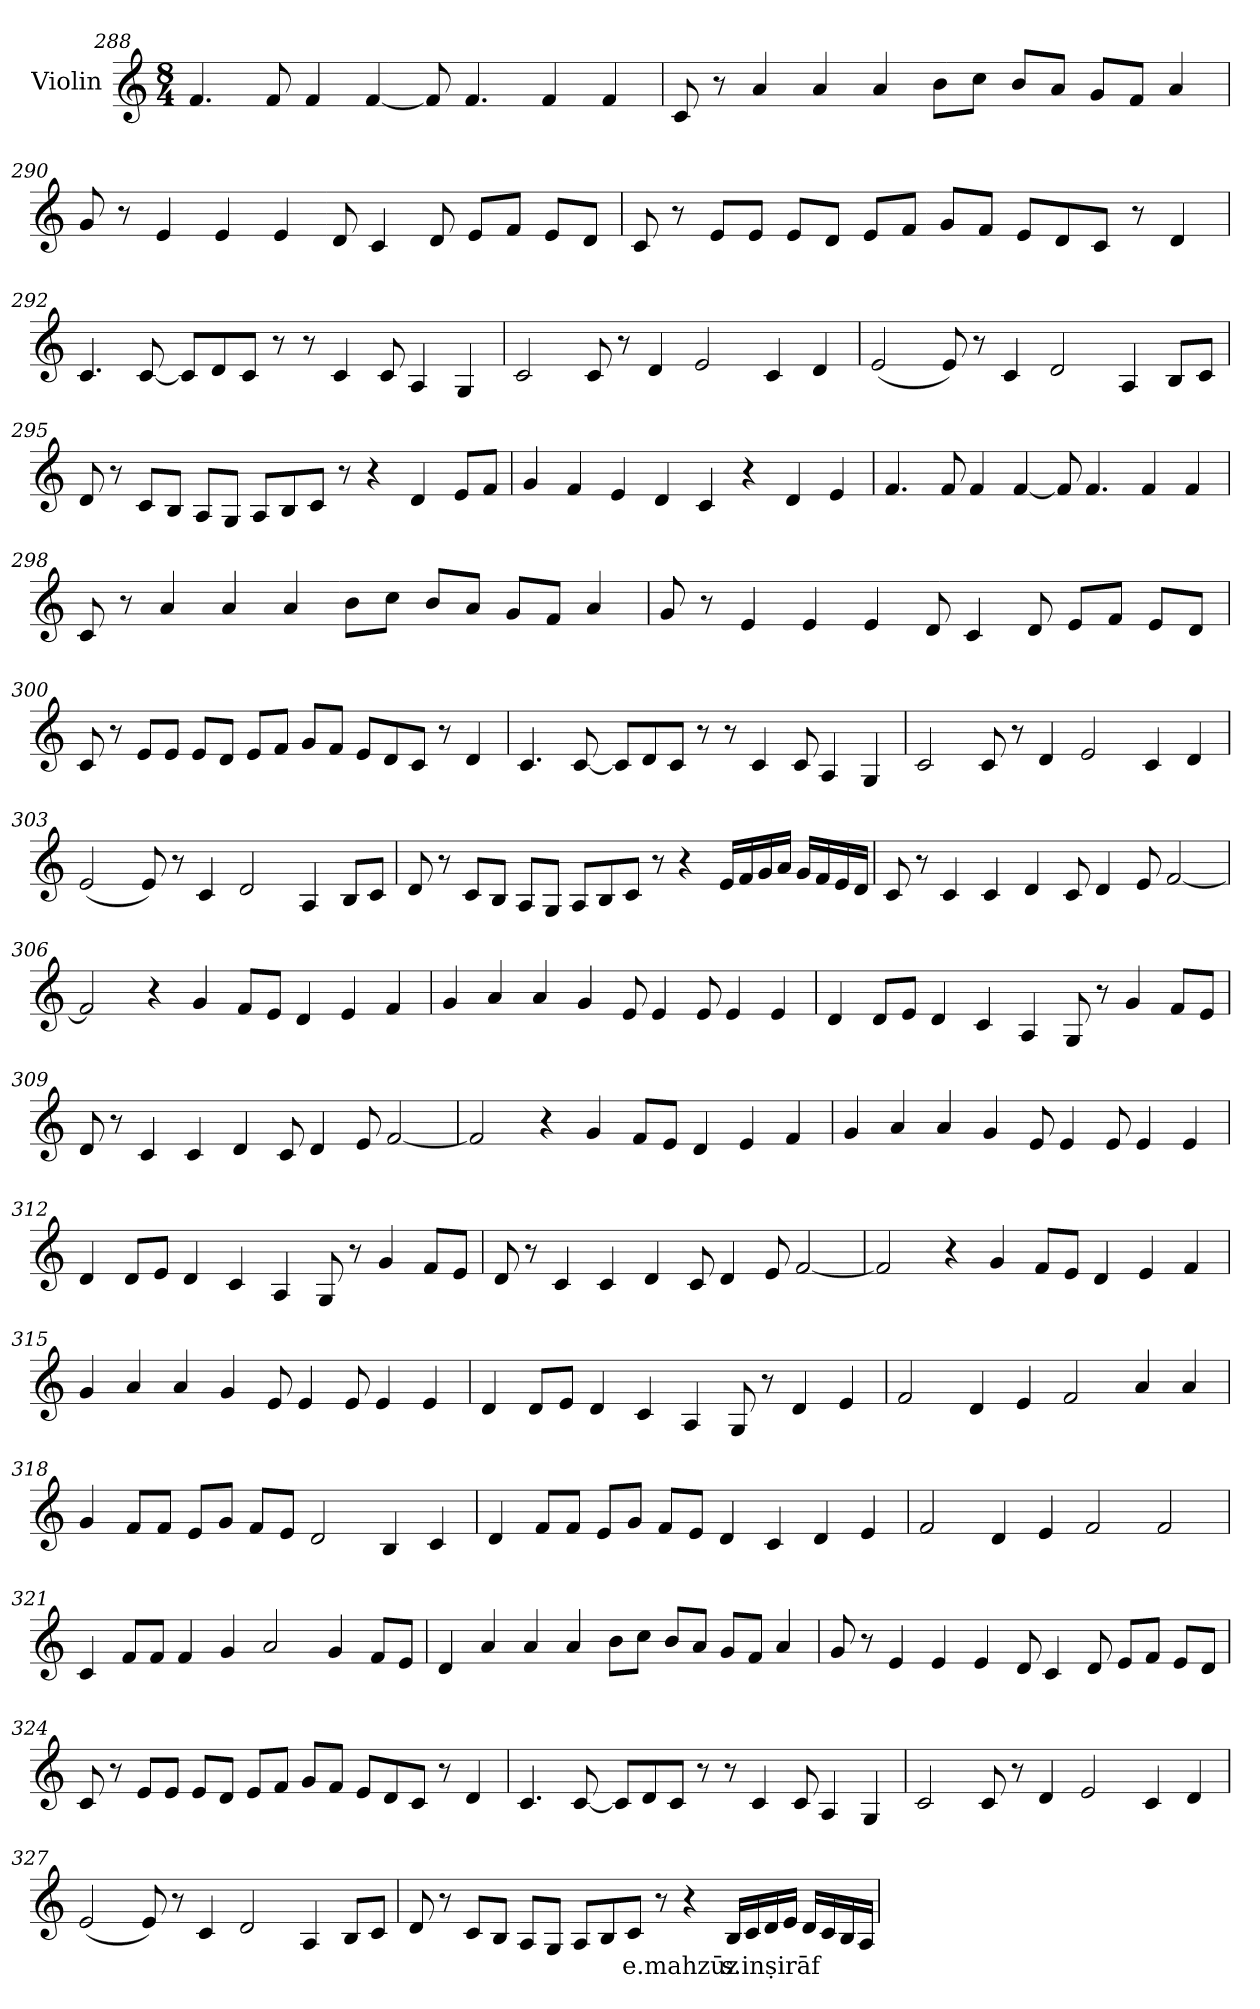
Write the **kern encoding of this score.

**kern	**text
*part1	*part1
*staff1	*staff1
*I"Violin	*
!!LO:LB:g=z
*clefG2	*
*k[]	*
*M8/4	*
=288	=288
4.f/	.
8f/	.
4f/	.
[4f/	.
8f/]	.
4.f/	.
4f/	.
4f/	.
=289	=289
8c/	.
8r	.
4a/	.
4a/	.
4a/	.
8b\L	.
8cc\J	.
8b/L	.
8a/J	.
8g/L	.
8f/J	.
4a/	.
!!LO:LB:g=z
=290	=290
8g/	.
8r	.
4e/	.
4e/	.
4e/	.
8d/	.
4c/	.
8d/	.
8e/L	.
8f/J	.
8e/L	.
8d/J	.
=291	=291
8c/	.
8r	.
8e/L	.
8e/J	.
8e/L	.
8d/J	.
8e/L	.
8f/J	.
8g/L	.
8f/J	.
8e/L	.
8d/	.
8c/J	.
8r	.
4d/	.
!!LO:LB:g=z
=292	=292
4.c/	.
[8c/	.
8c/L]	.
8d/	.
8c/J	.
8r	.
8r	.
4c/	.
8c/	.
4A/	.
4G/	.
=293	=293
2c/	.
8c/	.
8r	.
4d/	.
2e/	.
4c/	.
4d/	.
=294	=294
(<2e/	.
8e/)	.
8r	.
4c/	.
2d/	.
4A/	.
8B/L	.
8c/J	.
!!LO:LB:g=z
=295	=295
8d/	.
8r	.
8c/L	.
8B/J	.
8A/L	.
8G/J	.
8A/L	.
8B/	.
8c/J	.
8r	.
4r	.
4d/	.
8e/L	.
8f/J	.
=296	=296
4g/	.
4f/	.
4e/	.
4d/	.
4c/	.
4r	.
4d/	.
4e/	.
!!LO:LB:g=z
=297	=297
4.f/	.
8f/	.
4f/	.
[4f/	.
8f/]	.
4.f/	.
4f/	.
4f/	.
=298	=298
8c/	.
8r	.
4a/	.
4a/	.
4a/	.
8b\L	.
8cc\J	.
8b/L	.
8a/J	.
8g/L	.
8f/J	.
4a/	.
!!LO:LB:g=z
=299	=299
8g/	.
8r	.
4e/	.
4e/	.
4e/	.
8d/	.
4c/	.
8d/	.
8e/L	.
8f/J	.
8e/L	.
8d/J	.
=300	=300
8c/	.
8r	.
8e/L	.
8e/J	.
8e/L	.
8d/J	.
8e/L	.
8f/J	.
8g/L	.
8f/J	.
8e/L	.
8d/	.
8c/J	.
8r	.
4d/	.
!!LO:LB:g=z
=301	=301
4.c/	.
[8c/	.
8c/L]	.
8d/	.
8c/J	.
8r	.
8r	.
4c/	.
8c/	.
4A/	.
4G/	.
=302	=302
2c/	.
8c/	.
8r	.
4d/	.
2e/	.
4c/	.
4d/	.
=303	=303
(<2e/	.
8e/)	.
8r	.
4c/	.
2d/	.
4A/	.
8B/L	.
8c/J	.
!!LO:PB:g=z
=304	=304
8d/	.
8r	.
8c/L	.
8B/J	.
8A/L	.
8G/J	.
8A/L	.
8B/	.
8c/J	.
8r	.
4r	.
16e/LL	.
16f/	.
16g/	.
16a/JJ	.
16g/LL	.
16f/	.
16e/	.
16d/JJ	.
=305	=305
8c/	.
8r	.
4c/	.
4c/	.
4d/	.
8c/	.
4d/	.
8e/	.
[2f/	.
!!LO:LB:g=z
=306	=306
2f/]	.
4r	.
4g/	.
8f/L	.
8e/J	.
4d/	.
4e/	.
4f/	.
=307	=307
4g/	.
4a/	.
4a/	.
4g/	.
8e/	.
4e/	.
8e/	.
4e/	.
4e/	.
=308	=308
4d/	.
8d/L	.
8e/J	.
4d/	.
4c/	.
4A/	.
8G/	.
8r	.
4g/	.
8f/L	.
8e/J	.
!!LO:LB:g=z
=309	=309
8d/	.
8r	.
4c/	.
4c/	.
4d/	.
8c/	.
4d/	.
8e/	.
[2f/	.
=310	=310
2f/]	.
4r	.
4g/	.
8f/L	.
8e/J	.
4d/	.
4e/	.
4f/	.
=311	=311
4g/	.
4a/	.
4a/	.
4g/	.
8e/	.
4e/	.
8e/	.
4e/	.
4e/	.
!!LO:LB:g=z
=312	=312
4d/	.
8d/L	.
8e/J	.
4d/	.
4c/	.
4A/	.
8G/	.
8r	.
4g/	.
8f/L	.
8e/J	.
=313	=313
8d/	.
8r	.
4c/	.
4c/	.
4d/	.
8c/	.
4d/	.
8e/	.
[2f/	.
=314	=314
2f/]	.
4r	.
4g/	.
8f/L	.
8e/J	.
4d/	.
4e/	.
4f/	.
!!LO:LB:g=z
=315	=315
4g/	.
4a/	.
4a/	.
4g/	.
8e/	.
4e/	.
8e/	.
4e/	.
4e/	.
=316	=316
4d/	.
8d/L	.
8e/J	.
4d/	.
4c/	.
4A/	.
8G/	.
8r	.
4d/	.
4e/	.
=317	=317
2f/	.
4d/	.
4e/	.
2f/	.
4a/	.
4a/	.
!!LO:LB:g=z
=318	=318
4g/	.
8f/L	.
8f/J	.
8e/L	.
8g/J	.
8f/L	.
8e/J	.
2d/	.
4B/	.
4c/	.
=319	=319
4d/	.
8f/L	.
8f/J	.
8e/L	.
8g/J	.
8f/L	.
8e/J	.
4d/	.
4c/	.
4d/	.
4e/	.
=320	=320
2f/	.
4d/	.
4e/	.
2f/	.
2f/	.
!!LO:LB:g=z
=321	=321
4c/	.
8f/L	.
8f/J	.
4f/	.
4g/	.
2a/	.
4g/	.
8f/L	.
8e/J	.
=322	=322
4d/	.
4a/	.
4a/	.
4a/	.
8b\L	.
8cc\J	.
8b/L	.
8a/J	.
8g/L	.
8f/J	.
4a/	.
!!LO:LB:g=z
=323	=323
8g/	.
8r	.
4e/	.
4e/	.
4e/	.
8d/	.
4c/	.
8d/	.
8e/L	.
8f/J	.
8e/L	.
8d/J	.
=324	=324
8c/	.
8r	.
8e/L	.
8e/J	.
8e/L	.
8d/J	.
8e/L	.
8f/J	.
8g/L	.
8f/J	.
8e/L	.
8d/	.
8c/J	.
8r	.
4d/	.
!!LO:PB:g=z
=325	=325
4.c/	.
[8c/	.
8c/L]	.
8d/	.
8c/J	.
8r	.
8r	.
4c/	.
8c/	.
4A/	.
4G/	.
=326	=326
2c/	.
8c/	.
8r	.
4d/	.
2e/	.
4c/	.
4d/	.
=327	=327
(<2e/	.
8e/)	.
8r	.
4c/	.
2d/	.
4A/	.
8B/L	.
8c/J	.
!!LO:LB:g=z
=328	=328
8d/	.
8r	.
8c/L	.
8B/J	.
8A/L	.
8G/J	.
8A/L	.
8B/	.
!	!LO:LY:b
8c/J	e.mahzūz
8r	.
4r	.
!	!LO:LY:b
16B/LL	s.inṣirāf
16c/	.
16d/	.
16e/JJ	.
16d/LL	.
16c/	.
16B/	.
16A/JJ	.
=	=
*-	*-
